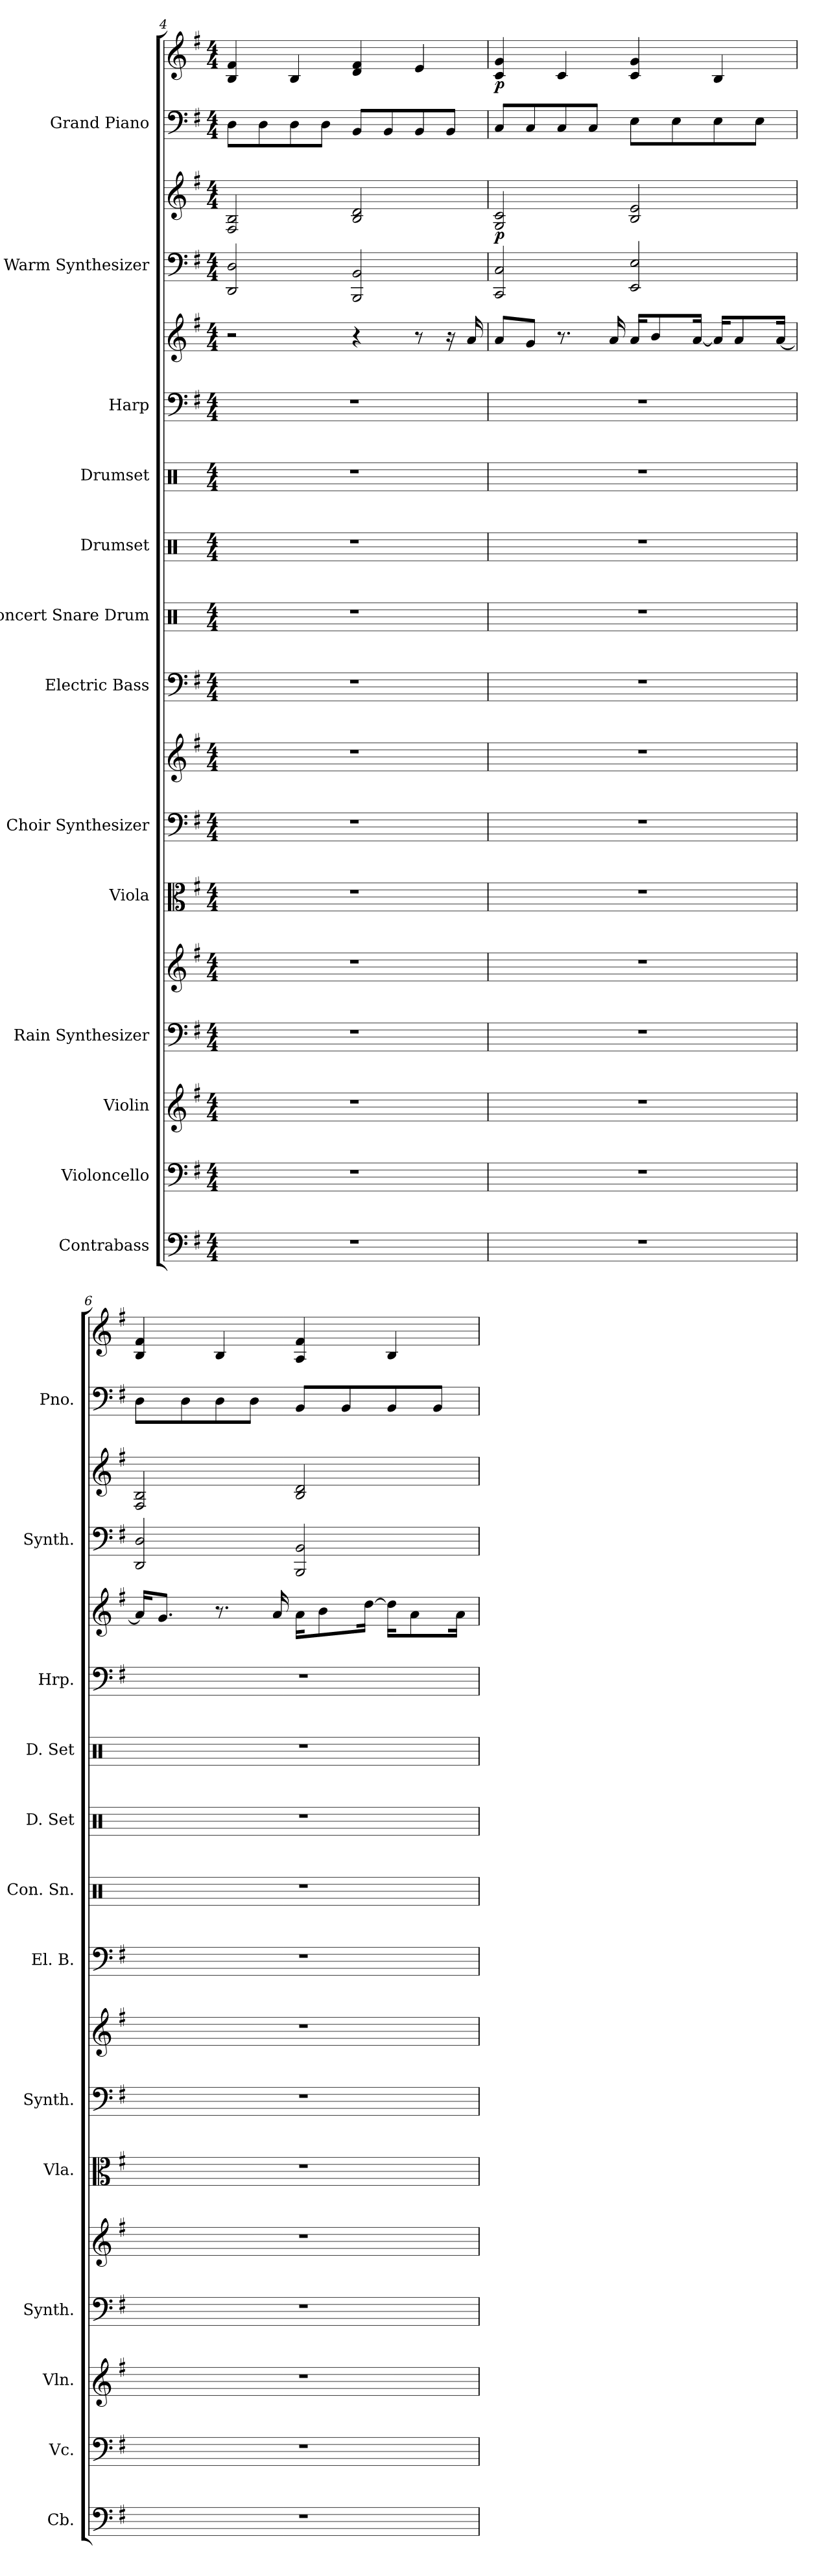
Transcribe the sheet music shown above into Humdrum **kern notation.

**kern	**kern	**kern	**kern	**kern	**kern	**kern	**kern	**kern	**kern	**kern	**kern	**kern	**kern	**kern	**kern	**dynam	**kern	**kern	**dynam
*part13	*part12	*part11	*part10	*part10	*part9	*part8	*part8	*part7	*part6	*part5	*part4	*part3	*part3	*part2	*part2	*part2	*part1	*part1	*part1
*staff18	*staff17	*staff16	*staff15	*staff14	*staff13	*staff12	*staff11	*staff10	*staff9	*staff8	*staff7	*staff6	*staff5	*staff4	*staff3	*staff3/4	*staff2	*staff1	*staff1/2
*I"Contrabass	*I"Violoncello	*I"Violin	*I"Rain Synthesizer	*	*I"Viola	*I"Choir Synthesizer	*	*I"Electric Bass	*I"Concert Snare Drum	*I"Drumset	*I"Drumset	*I"Harp	*	*I"Warm Synthesizer	*	*	*I"Grand Piano	*	*
*I'Cb.	*I'Vc.	*I'Vln.	*I'Synth.	*	*I'Vla.	*I'Synth.	*	*I'El. B.	*I'Con. Sn.	*I'D. Set	*I'D. Set	*I'Hrp.	*	*I'Synth.	*	*	*I'Pno.	*	*
*clefF4	*clefF4	*clefG2	*clefF4	*clefG2	*clefC3	*clefF4	*clefG2	*clefF4	*clefX	*clefX	*clefX	*clefF4	*clefG2	*clefF4	*clefG2	*	*clefF4	*clefG2	*
*ITrd7c12	*	*	*	*	*	*	*	*ITrd7c12	*	*	*	*	*	*	*	*	*	*	*
*k[f#]	*k[f#]	*k[f#]	*k[f#]	*k[f#]	*k[f#]	*k[f#]	*k[f#]	*k[f#]	*k[]	*k[]	*k[]	*k[f#]	*k[f#]	*k[f#]	*k[f#]	*	*k[f#]	*k[f#]	*
*M4/4	*M4/4	*M4/4	*M4/4	*M4/4	*M4/4	*M4/4	*M4/4	*M4/4	*M4/4	*M4/4	*M4/4	*M4/4	*M4/4	*M4/4	*M4/4	*	*M4/4	*M4/4	*
=4	=4	=4	=4	=4	=4	=4	=4	=4	=4	=4	=4	=4	=4	=4	=4	=4	=4	=4	=4
1r	1r	1r	1r	1r	1r	1r	1r	1r	1r	1r	1r	1r	2r	2DD/ 2D/	2F#/ 2B/	.	8D\L	4B/ 4f#/	.
.	.	.	.	.	.	.	.	.	.	.	.	.	.	.	.	.	8D\	.	.
.	.	.	.	.	.	.	.	.	.	.	.	.	.	.	.	.	8D\	4B/	.
.	.	.	.	.	.	.	.	.	.	.	.	.	.	.	.	.	8D\J	.	.
.	.	.	.	.	.	.	.	.	.	.	.	.	4r	2BBB/ 2BB/	2B/ 2d/	.	8BB/L	4d/ 4f#/	.
.	.	.	.	.	.	.	.	.	.	.	.	.	.	.	.	.	8BB/	.	.
.	.	.	.	.	.	.	.	.	.	.	.	.	8r	.	.	.	8BB/	4e/	.
.	.	.	.	.	.	.	.	.	.	.	.	.	16r	.	.	.	8BB/J	.	.
.	.	.	.	.	.	.	.	.	.	.	.	.	16a/	.	.	.	.	.	.
!!LO:PB:g=z
=5	=5	=5	=5	=5	=5	=5	=5	=5	=5	=5	=5	=5	=5	=5	=5	=5	=5	=5	=5
!	!	!	!	!	!	!	!	!	!	!	!	!	!	!	!	!LO:DY:b	!	!	!LO:DY:b
1r	1r	1r	1r	1r	1r	1r	1r	1r	1r	1r	1r	1r	8a/L	2CC/ 2C/	2G/ 2c/	p	8C/L	4c/ 4g/	p
.	.	.	.	.	.	.	.	.	.	.	.	.	8g/J	.	.	.	8C/	.	.
.	.	.	.	.	.	.	.	.	.	.	.	.	8.r	.	.	.	8C/	4c/	.
.	.	.	.	.	.	.	.	.	.	.	.	.	.	.	.	.	8C/J	.	.
.	.	.	.	.	.	.	.	.	.	.	.	.	16a/	.	.	.	.	.	.
.	.	.	.	.	.	.	.	.	.	.	.	.	16a/KL	2EE/ 2E/	2B/ 2e/	.	8E\L	4c/ 4g/	.
.	.	.	.	.	.	.	.	.	.	.	.	.	8b/	.	.	.	.	.	.
.	.	.	.	.	.	.	.	.	.	.	.	.	.	.	.	.	8E\	.	.
.	.	.	.	.	.	.	.	.	.	.	.	.	[16a/Jk	.	.	.	.	.	.
.	.	.	.	.	.	.	.	.	.	.	.	.	16a/KL]	.	.	.	8E\	4B/	.
.	.	.	.	.	.	.	.	.	.	.	.	.	8a/	.	.	.	.	.	.
.	.	.	.	.	.	.	.	.	.	.	.	.	.	.	.	.	8E\J	.	.
.	.	.	.	.	.	.	.	.	.	.	.	.	[16a/Jk	.	.	.	.	.	.
=6	=6	=6	=6	=6	=6	=6	=6	=6	=6	=6	=6	=6	=6	=6	=6	=6	=6	=6	=6
1r	1r	1r	1r	1r	1r	1r	1r	1r	1r	1r	1r	1r	16a/KL]	2DD/ 2D/	2F#/ 2B/	.	8D\L	4B/ 4f#/	.
.	.	.	.	.	.	.	.	.	.	.	.	.	8.g/J	.	.	.	.	.	.
.	.	.	.	.	.	.	.	.	.	.	.	.	.	.	.	.	8D\	.	.
.	.	.	.	.	.	.	.	.	.	.	.	.	8.r	.	.	.	8D\	4B/	.
.	.	.	.	.	.	.	.	.	.	.	.	.	.	.	.	.	8D\J	.	.
.	.	.	.	.	.	.	.	.	.	.	.	.	16a/	.	.	.	.	.	.
.	.	.	.	.	.	.	.	.	.	.	.	.	16a\KL	2BBB/ 2BB/	2B/ 2d/	.	8BB/L	4A/ 4f#/	.
.	.	.	.	.	.	.	.	.	.	.	.	.	8b\	.	.	.	.	.	.
.	.	.	.	.	.	.	.	.	.	.	.	.	.	.	.	.	8BB/	.	.
.	.	.	.	.	.	.	.	.	.	.	.	.	[16dd\Jk	.	.	.	.	.	.
.	.	.	.	.	.	.	.	.	.	.	.	.	16dd\KL]	.	.	.	8BB/	4B/	.
.	.	.	.	.	.	.	.	.	.	.	.	.	8a\	.	.	.	.	.	.
.	.	.	.	.	.	.	.	.	.	.	.	.	.	.	.	.	8BB/J	.	.
.	.	.	.	.	.	.	.	.	.	.	.	.	16a\Jk	.	.	.	.	.	.
=	=	=	=	=	=	=	=	=	=	=	=	=	=	=	=	=	=	=	=
*-	*-	*-	*-	*-	*-	*-	*-	*-	*-	*-	*-	*-	*-	*-	*-	*-	*-	*-	*-
